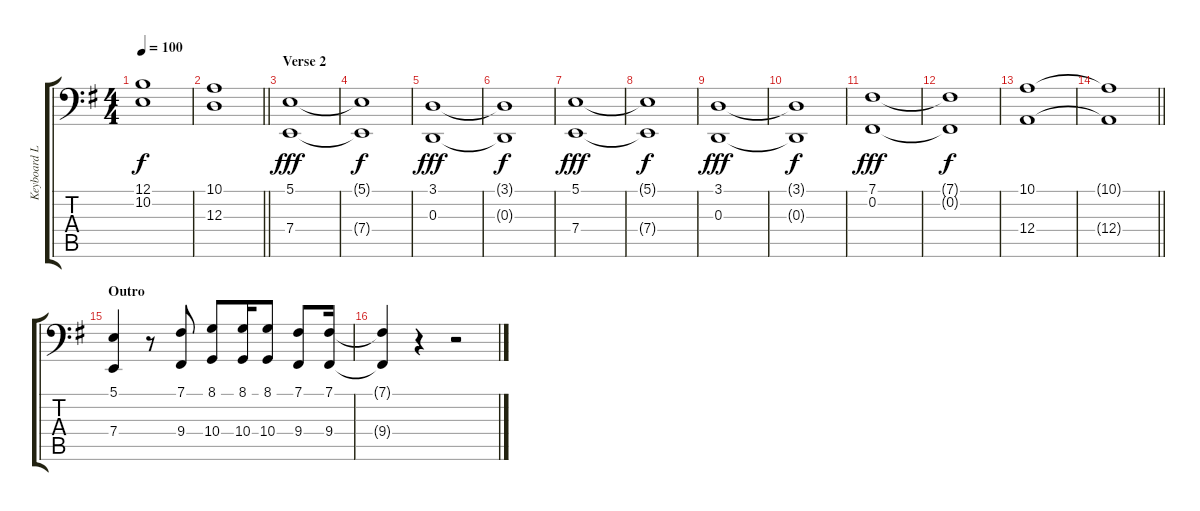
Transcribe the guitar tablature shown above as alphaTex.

\track ("Keyboard L" "Keyboard L") {instrument electricpiano1}
\staff {score tabs}
\tuning (B2 Gb2 D2 A1 E1 B0) {hide}
\ts (4 4)
\tempo 100
\clef f4
\ks eminor
(12.1 10.2).1{dy f} |
\barLineRight lightlight
(10.1 12.3).1 |
\section ("" "Verse 2")
(5.1 7.4).1{dy fff volume 10} |
(5.1{t} 7.4{t}).1{dy f} |
(3.1 0.3).1{dy fff} |
(3.1{t} 0.3{t}).1{dy f} |
(5.1 7.4).1{dy fff} |
(5.1{t} 7.4{t}).1{dy f} |
(3.1 0.3).1{dy fff} |
(3.1{t} 0.3{t}).1{dy f} |
(7.1 0.2).1{dy fff} |
(7.1{t} 0.2{t}).1{dy f} |
(10.1 12.4).1 |
\barLineRight lightlight
(10.1{t} 12.4{t}).1 |
\section ("" "Outro")
(5.1 7.4).4 r.8 (7.1 9.4).8 (8.1 10.4).8 (8.1 10.4).16 (8.1 10.4).8 (7.1 9.4).8 (7.1 9.4).16{instrument orchestrahit} |
(7.1{t} 9.4{t}).4 r.4 r.2
